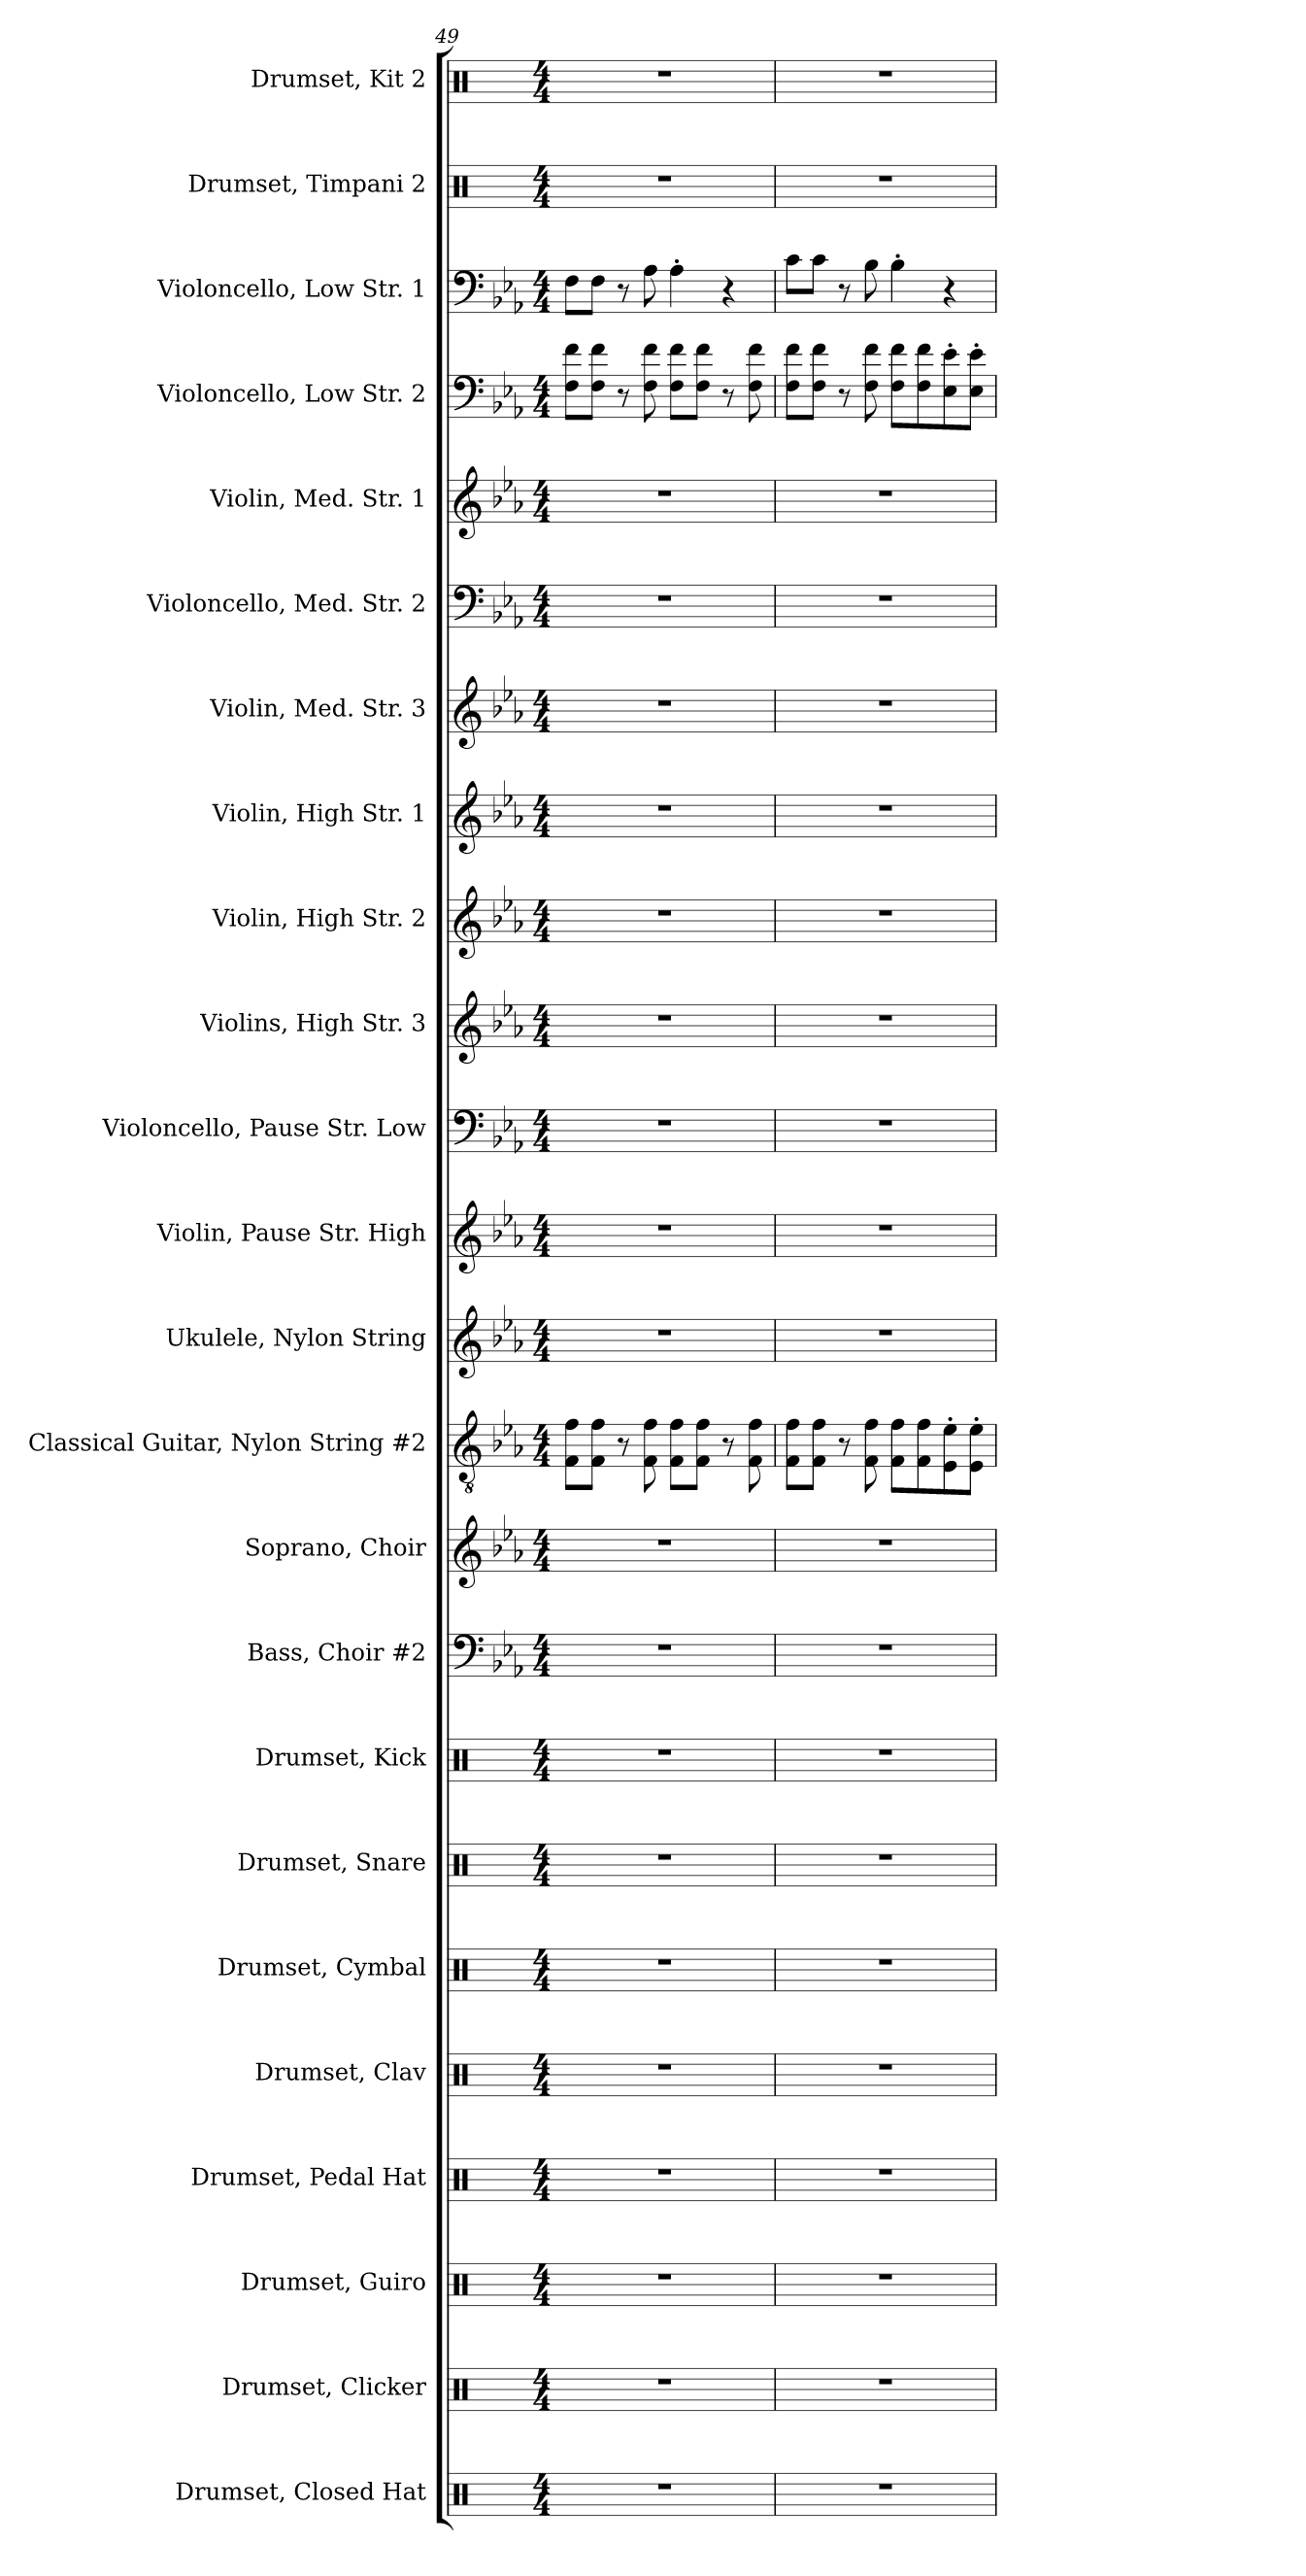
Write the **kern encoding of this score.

**kern	**kern	**kern	**kern	**kern	**kern	**kern	**kern	**kern	**kern	**kern	**kern	**kern	**kern	**kern	**kern	**kern	**kern	**kern	**kern	**kern	**kern	**kern	**kern
*part24	*part23	*part22	*part21	*part20	*part19	*part18	*part17	*part16	*part15	*part14	*part13	*part12	*part11	*part10	*part9	*part8	*part7	*part6	*part5	*part4	*part3	*part2	*part1
*staff24	*staff23	*staff22	*staff21	*staff20	*staff19	*staff18	*staff17	*staff16	*staff15	*staff14	*staff13	*staff12	*staff11	*staff10	*staff9	*staff8	*staff7	*staff6	*staff5	*staff4	*staff3	*staff2	*staff1
*I"Drumset, Closed Hat	*I"Drumset, Clicker	*I"Drumset, Guiro	*I"Drumset, Pedal Hat	*I"Drumset, Clav	*I"Drumset, Cymbal	*I"Drumset, Snare	*I"Drumset, Kick	*I"Bass, Choir #2	*I"Soprano, Choir	*I"Classical Guitar, Nylon String #2	*I"Ukulele, Nylon String	*I"Violin, Pause Str. High	*I"Violoncello, Pause Str. Low	*I"Violins, High Str. 3	*I"Violin, High Str. 2	*I"Violin, High Str. 1	*I"Violin, Med. Str. 3	*I"Violoncello, Med. Str. 2	*I"Violin, Med. Str. 1	*I"Violoncello, Low Str. 2	*I"Violoncello, Low Str. 1	*I"Drumset, Timpani 2	*I"Drumset, Kit 2
*I'D. Set	*I'D. Set	*I'D. Set	*I'D. Set	*I'D. Set	*I'D. Set	*I'D. Set	*I'D. Set	*I'B.	*I'S.	*I'Guit.	*I'Uk.	*I'Vln.	*I'Vc.	*I'Vlns.	*I'Vln.	*I'Vln.	*I'Vln.	*I'Vc.	*I'Vln.	*I'Vc.	*I'Vc.	*I'D. Set	*I'D. Set
*clefX	*clefX	*clefX	*clefX	*clefX	*clefX	*clefX	*clefX	*clefF4	*clefG2	*clefGv2	*clefG2	*clefG2	*clefF4	*clefG2	*clefG2	*clefG2	*clefG2	*clefF4	*clefG2	*clefF4	*clefF4	*clefX	*clefX
*k[]	*k[]	*k[]	*k[]	*k[]	*k[]	*k[]	*k[]	*k[b-e-a-]	*k[b-e-a-]	*k[b-e-a-]	*k[b-e-a-]	*k[b-e-a-]	*k[b-e-a-]	*k[b-e-a-]	*k[b-e-a-]	*k[b-e-a-]	*k[b-e-a-]	*k[b-e-a-]	*k[b-e-a-]	*k[b-e-a-]	*k[b-e-a-]	*k[]	*k[]
*M4/4	*M4/4	*M4/4	*M4/4	*M4/4	*M4/4	*M4/4	*M4/4	*M4/4	*M4/4	*M4/4	*M4/4	*M4/4	*M4/4	*M4/4	*M4/4	*M4/4	*M4/4	*M4/4	*M4/4	*M4/4	*M4/4	*M4/4	*M4/4
=49	=49	=49	=49	=49	=49	=49	=49	=49	=49	=49	=49	=49	=49	=49	=49	=49	=49	=49	=49	=49	=49	=49	=49
1r	1r	1r	1r	1r	1r	1r	1r	1r	1r	8F\ 8f\L	1r	1r	1r	1r	1r	1r	1r	1r	1r	8F\ 8f\L	8F\L	1r	1r
.	.	.	.	.	.	.	.	.	.	8F\ 8f\J	.	.	.	.	.	.	.	.	.	8F\ 8f\J	8F\J	.	.
.	.	.	.	.	.	.	.	.	.	8r	.	.	.	.	.	.	.	.	.	8r	8r	.	.
.	.	.	.	.	.	.	.	.	.	8F\ 8f\	.	.	.	.	.	.	.	.	.	8F\ 8f\	8A-\	.	.
.	.	.	.	.	.	.	.	.	.	8F\ 8f\L	.	.	.	.	.	.	.	.	.	8F\ 8f\L	4A-'\	.	.
.	.	.	.	.	.	.	.	.	.	8F\ 8f\J	.	.	.	.	.	.	.	.	.	8F\ 8f\J	.	.	.
.	.	.	.	.	.	.	.	.	.	8r	.	.	.	.	.	.	.	.	.	8r	4r	.	.
.	.	.	.	.	.	.	.	.	.	8F\ 8f\	.	.	.	.	.	.	.	.	.	8F\ 8f\	.	.	.
=50	=50	=50	=50	=50	=50	=50	=50	=50	=50	=50	=50	=50	=50	=50	=50	=50	=50	=50	=50	=50	=50	=50	=50
1r	1r	1r	1r	1r	1r	1r	1r	1r	1r	8F\ 8f\L	1r	1r	1r	1r	1r	1r	1r	1r	1r	8F\ 8f\L	8c\L	1r	1r
.	.	.	.	.	.	.	.	.	.	8F\ 8f\J	.	.	.	.	.	.	.	.	.	8F\ 8f\J	8c\J	.	.
.	.	.	.	.	.	.	.	.	.	8r	.	.	.	.	.	.	.	.	.	8r	8r	.	.
.	.	.	.	.	.	.	.	.	.	8F\ 8f\	.	.	.	.	.	.	.	.	.	8F\ 8f\	8B-\	.	.
.	.	.	.	.	.	.	.	.	.	8F\ 8f\L	.	.	.	.	.	.	.	.	.	8F\ 8f\L	4B-'\	.	.
.	.	.	.	.	.	.	.	.	.	8F\ 8f\	.	.	.	.	.	.	.	.	.	8F\ 8f\	.	.	.
.	.	.	.	.	.	.	.	.	.	8E-\' 8e-\'	.	.	.	.	.	.	.	.	.	8E-\' 8e-\'	4r	.	.
.	.	.	.	.	.	.	.	.	.	8E-\' 8e-\'J	.	.	.	.	.	.	.	.	.	8E-\' 8e-\'J	.	.	.
=	=	=	=	=	=	=	=	=	=	=	=	=	=	=	=	=	=	=	=	=	=	=	=
*-	*-	*-	*-	*-	*-	*-	*-	*-	*-	*-	*-	*-	*-	*-	*-	*-	*-	*-	*-	*-	*-	*-	*-
